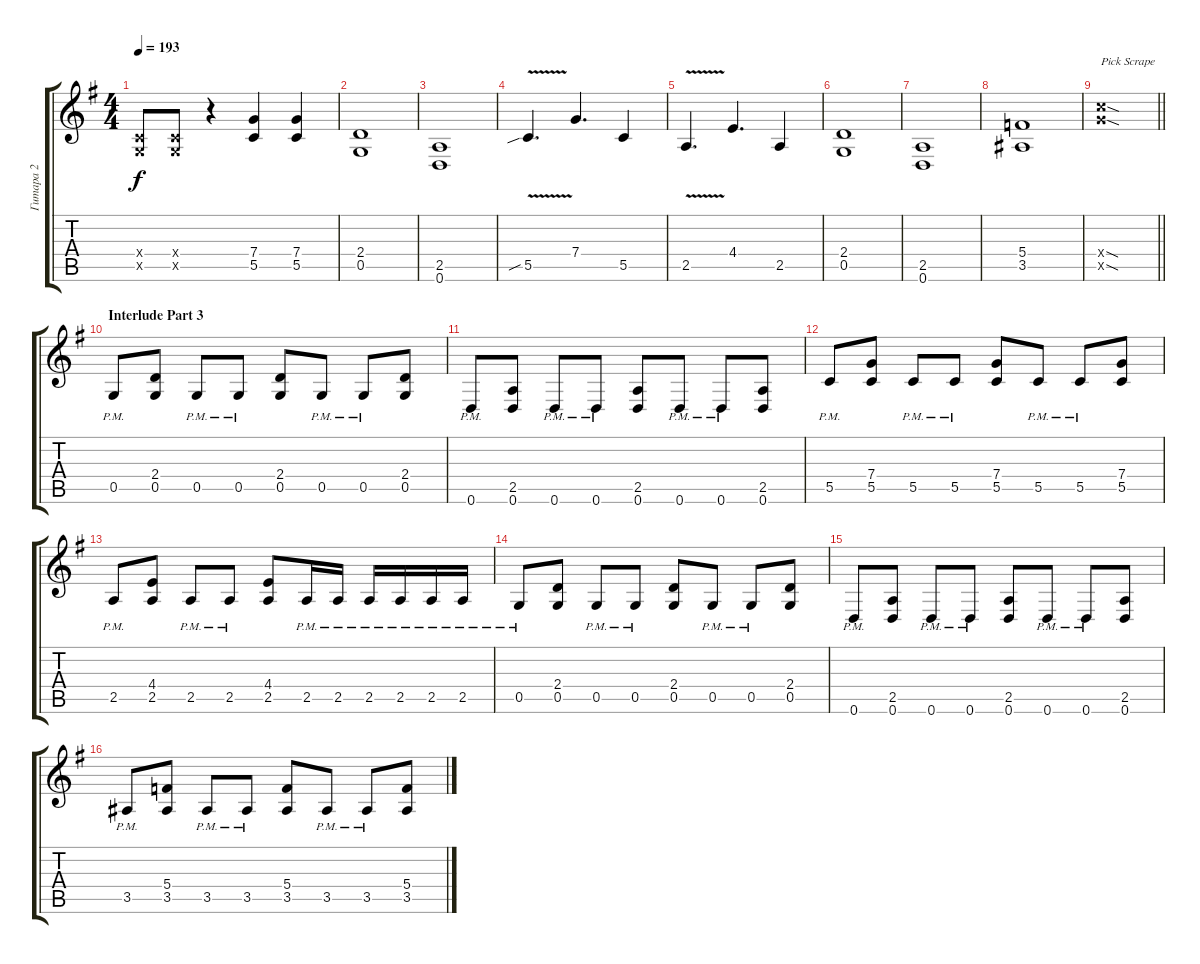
\track ("Гитара 2" "Гитара 2") {instrument distortionguitar}
\staff {score tabs}
\tuning (D4 A3 F3 C3 G2 D2) {hide}
\ts (4 4)
\tempo 193
\clef g2
\ks eminor
(0.4{x} 0.5{x}).8{dy f} (0.4{x} 0.5{x}).8 r.4 (7.4 5.5).4 (7.4 5.5).4 |
(2.4 0.5).1 |
(2.5 0.6).1 |
5.5{v sib}.4{d} 7.4.4{d} 5.5.4 |
2.5{v}.4{d} 4.4.4{d} 2.5.4 |
(2.4 0.5).1 |
(2.5 0.6).1 |
(5.4 3.5).1 |
\barLineRight lightlight
(12.4{sod x} 12.5{sod x}).1{txt "Pick Scrape"} |
\section ("" "Interlude Part 3")
0.5{pm}.8 (2.4 0.5).8 0.5{pm}.8 0.5{pm}.8 (2.4 0.5).8 0.5{pm}.8 0.5{pm}.8 (2.4 0.5).8 |
0.6{pm}.8 (2.5 0.6).8 0.6{pm}.8 0.6{pm}.8 (2.5 0.6).8 0.6{pm}.8 0.6{pm}.8 (2.5 0.6).8 |
5.5{pm}.8 (7.4 5.5).8 5.5{pm}.8 5.5{pm}.8 (7.4 5.5).8 5.5{pm}.8 5.5{pm}.8 (7.4 5.5).8 |
2.5{pm}.8 (4.4 2.5).8 2.5{pm}.8 2.5{pm}.8 (4.4 2.5).8 2.5{pm}.16 2.5{pm}.16 2.5{pm}.16 2.5{pm}.16 2.5{pm}.16 2.5{pm}.16 |
0.5{pm}.8 (2.4 0.5).8 0.5{pm}.8 0.5{pm}.8 (2.4 0.5).8 0.5{pm}.8 0.5{pm}.8 (2.4 0.5).8 |
0.6{pm}.8 (2.5 0.6).8 0.6{pm}.8 0.6{pm}.8 (2.5 0.6).8 0.6{pm}.8 0.6{pm}.8 (2.5 0.6).8 |
3.5{pm}.8 (5.4 3.5).8 3.5{pm}.8 3.5{pm}.8 (5.4 3.5).8 3.5{pm}.8 3.5{pm}.8 (5.4 3.5).8
